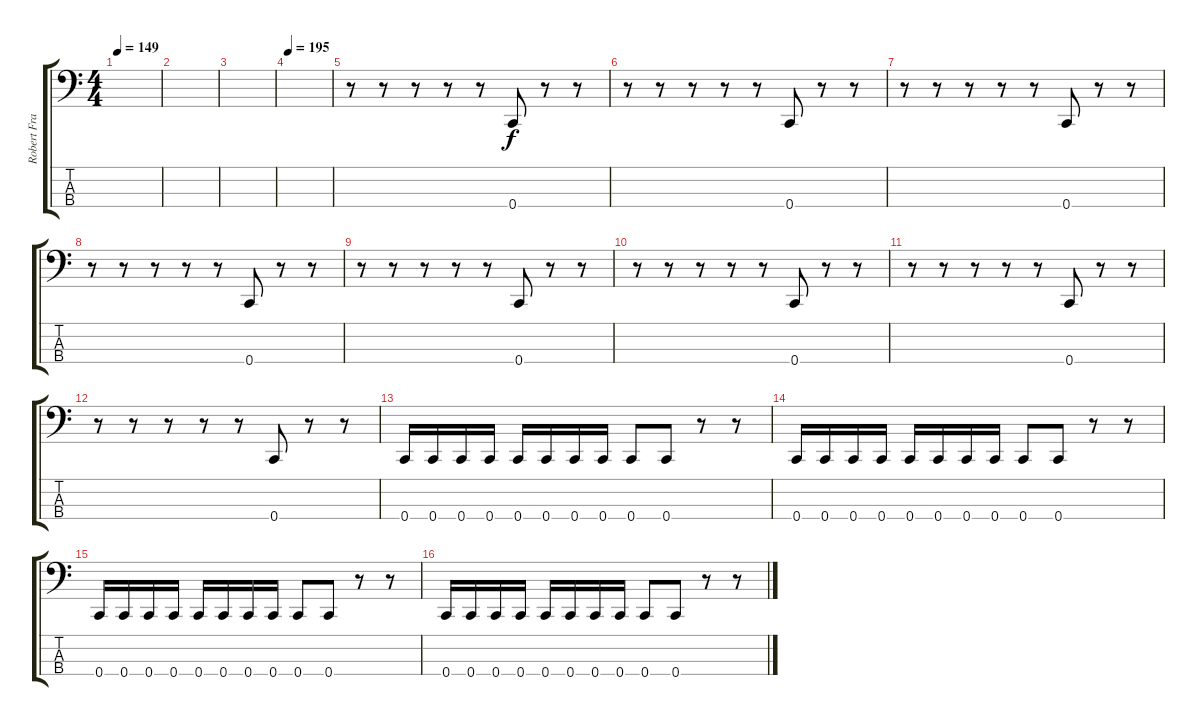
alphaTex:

\track ("Robert Frantic Bass" "Robert Fra") {instrument electricbasspick}
\staff {score tabs}
\tuning (F2 C2 G1 C1) {hide}
\ts (4 4)
\tempo 149
\clef f4
\ks c
|
|
|
\tempo 195
|
r.8 r.8 r.8 r.8 r.8 0.4.8 r.8 r.8 |
r.8 r.8 r.8 r.8 r.8 0.4.8 r.8 r.8 |
r.8 r.8 r.8 r.8 r.8 0.4.8 r.8 r.8 |
r.8 r.8 r.8 r.8 r.8 0.4.8 r.8 r.8 |
r.8 r.8 r.8 r.8 r.8 0.4.8 r.8 r.8 |
r.8 r.8 r.8 r.8 r.8 0.4.8 r.8 r.8 |
r.8 r.8 r.8 r.8 r.8 0.4.8 r.8 r.8 |
r.8 r.8 r.8 r.8 r.8 0.4.8 r.8 r.8 |
0.4.16 0.4.16 0.4.16 0.4.16 0.4.16 0.4.16 0.4.16 0.4.16 0.4.8 0.4.8 r.8 r.8 |
0.4.16 0.4.16 0.4.16 0.4.16 0.4.16 0.4.16 0.4.16 0.4.16 0.4.8 0.4.8 r.8 r.8 |
0.4.16 0.4.16 0.4.16 0.4.16 0.4.16 0.4.16 0.4.16 0.4.16 0.4.8 0.4.8 r.8 r.8 |
0.4.16 0.4.16 0.4.16 0.4.16 0.4.16 0.4.16 0.4.16 0.4.16 0.4.8 0.4.8 r.8 r.8
